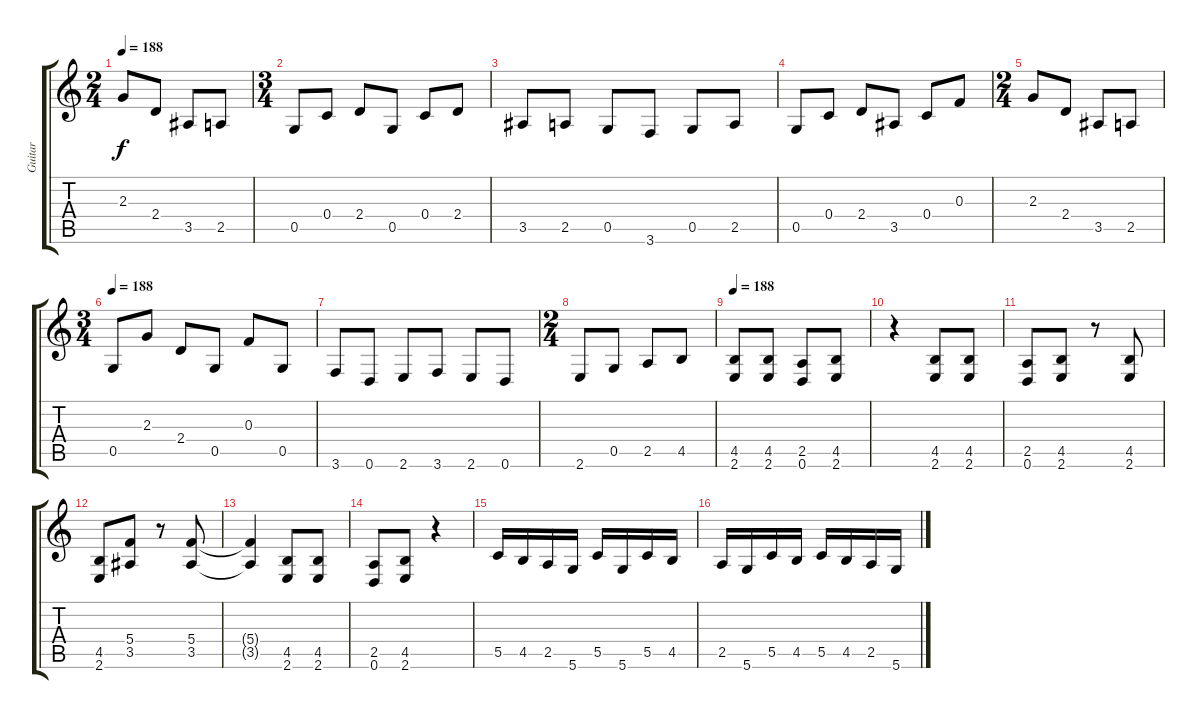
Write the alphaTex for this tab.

\track ("Guitar" "Guitar") {instrument distortionguitar}
\staff {score tabs}
\tuning (D4 A3 F3 C3 G2 D2) {hide}
\ts (2 4)
\tempo 188
\clef g2
\ks c
2.3.8{dy f} 2.4.8 3.5.8 2.5.8 |
\ts (3 4)
0.5.8 0.4.8 2.4.8 0.5.8 0.4.8 2.4.8 |
3.5.8 2.5.8 0.5.8 3.6.8 0.5.8 2.5.8 |
0.5.8 0.4.8 2.4.8 3.5.8 0.4.8 0.3.8 |
\ts (2 4)
2.3.8 2.4.8 3.5.8 2.5.8 |
\ts (3 4)
\tempo 188
0.5.8 2.3.8 2.4.8 0.5.8 0.3.8 0.5.8 |
3.6.8 0.6.8 2.6.8 3.6.8 2.6.8 0.6.8 |
\ts (2 4)
2.6.8 0.5.8 2.5.8 4.5.8 |
\tempo 188
(4.5 2.6).8 (4.5 2.6).8 (2.5 0.6).8 (4.5 2.6).8 |
r.4 (4.5 2.6).8 (4.5 2.6).8 |
(2.5 0.6).8 (4.5 2.6).8 r.8 (4.5 2.6).8 |
(4.5 2.6).8 (5.4 3.5).8 r.8 (5.4 3.5).8 |
(5.4{t} 3.5{t}).4 (4.5 2.6).8 (4.5 2.6).8 |
(2.5 0.6).8 (4.5 2.6).8 r.4 |
5.5.16 4.5.16 2.5.16 5.6.16 5.5.16 5.6.16 5.5.16 4.5.16 |
2.5.16 5.6.16 5.5.16 4.5.16 5.5.16 4.5.16 2.5.16 5.6.16
